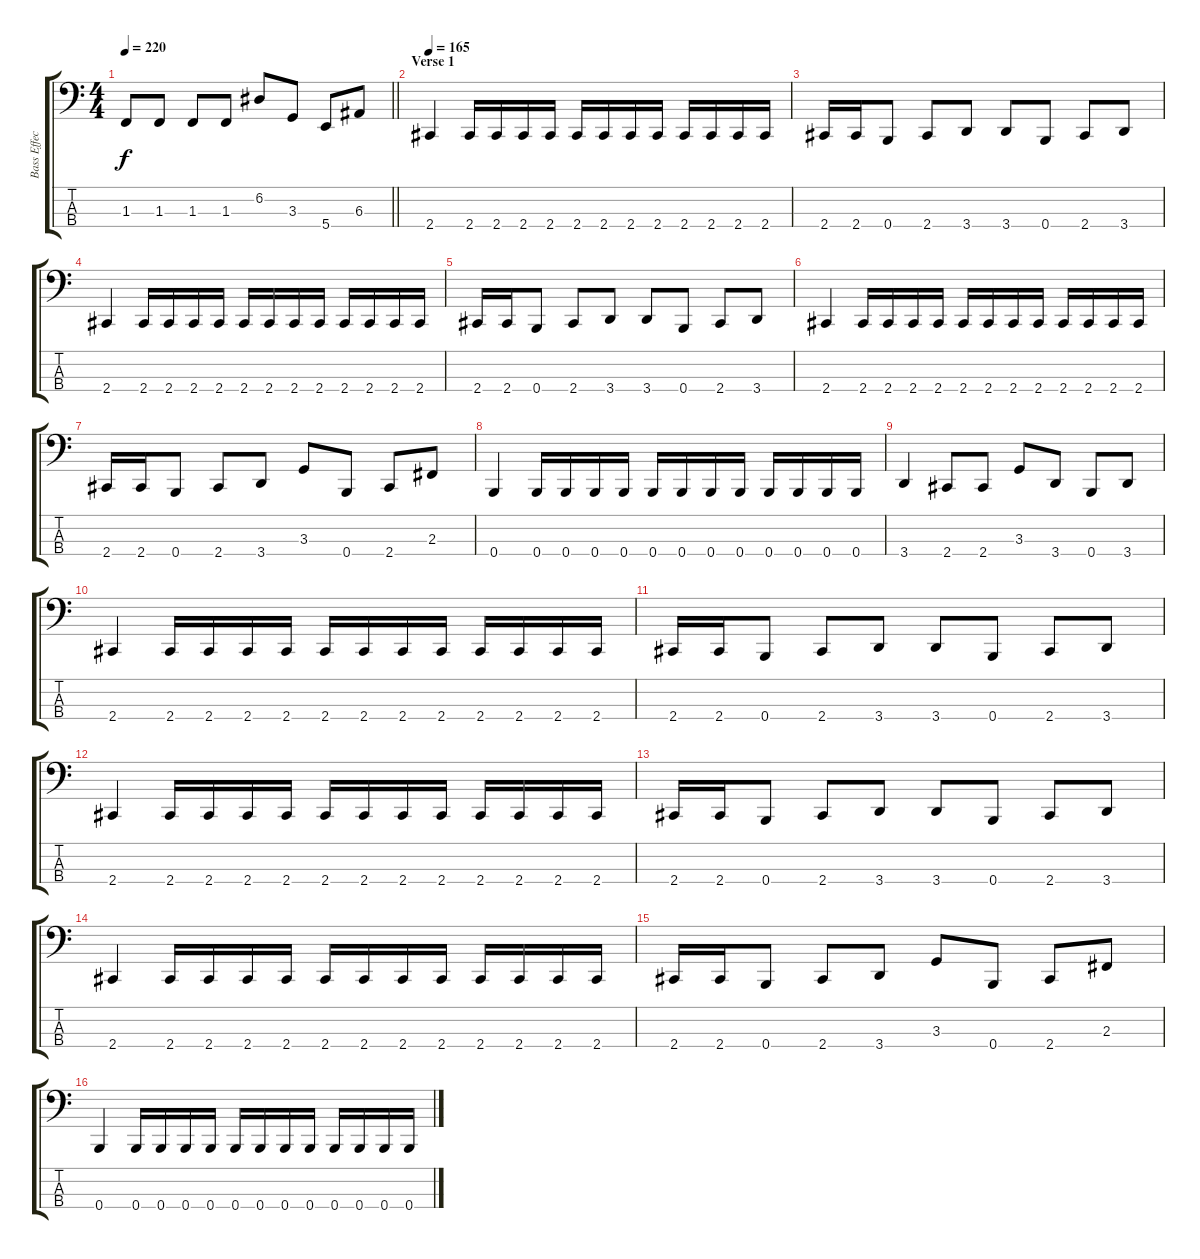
\track ("Bass Effect" "Bass Effec") {instrument overdrivenguitar}
\staff {score tabs}
\tuning (D2 A1 E1 B0) {hide}
\ts (4 4)
\tempo 220
\clef f4
\barLineRight lightlight
\ks c
1.3.8{dy f} 1.3.8 1.3.8 1.3.8 6.2.8 3.3.8 5.4.8 6.3.8 |
\section ("" "Verse 1")
\tempo 165
2.4.4 2.4.16 2.4.16 2.4.16 2.4.16 2.4.16 2.4.16 2.4.16 2.4.16 2.4.16 2.4.16 2.4.16 2.4.16 |
2.4.16 2.4.16 0.4.8 2.4.8 3.4.8 3.4.8 0.4.8 2.4.8 3.4.8 |
2.4.4 2.4.16 2.4.16 2.4.16 2.4.16 2.4.16 2.4.16 2.4.16 2.4.16 2.4.16 2.4.16 2.4.16 2.4.16 |
2.4.16 2.4.16 0.4.8 2.4.8 3.4.8 3.4.8 0.4.8 2.4.8 3.4.8 |
2.4.4 2.4.16 2.4.16 2.4.16 2.4.16 2.4.16 2.4.16 2.4.16 2.4.16 2.4.16 2.4.16 2.4.16 2.4.16 |
2.4.16 2.4.16 0.4.8 2.4.8 3.4.8 3.3.8 0.4.8 2.4.8 2.3.8 |
0.4.4 0.4.16 0.4.16 0.4.16 0.4.16 0.4.16 0.4.16 0.4.16 0.4.16 0.4.16 0.4.16 0.4.16 0.4.16 |
3.4.4 2.4.8 2.4.8 3.3.8 3.4.8 0.4.8 3.4.8 |
2.4.4 2.4.16 2.4.16 2.4.16 2.4.16 2.4.16 2.4.16 2.4.16 2.4.16 2.4.16 2.4.16 2.4.16 2.4.16 |
2.4.16 2.4.16 0.4.8 2.4.8 3.4.8 3.4.8 0.4.8 2.4.8 3.4.8 |
2.4.4 2.4.16 2.4.16 2.4.16 2.4.16 2.4.16 2.4.16 2.4.16 2.4.16 2.4.16 2.4.16 2.4.16 2.4.16 |
2.4.16 2.4.16 0.4.8 2.4.8 3.4.8 3.4.8 0.4.8 2.4.8 3.4.8 |
2.4.4 2.4.16 2.4.16 2.4.16 2.4.16 2.4.16 2.4.16 2.4.16 2.4.16 2.4.16 2.4.16 2.4.16 2.4.16 |
2.4.16 2.4.16 0.4.8 2.4.8 3.4.8 3.3.8 0.4.8 2.4.8 2.3.8 |
0.4.4 0.4.16 0.4.16 0.4.16 0.4.16 0.4.16 0.4.16 0.4.16 0.4.16 0.4.16 0.4.16 0.4.16 0.4.16
